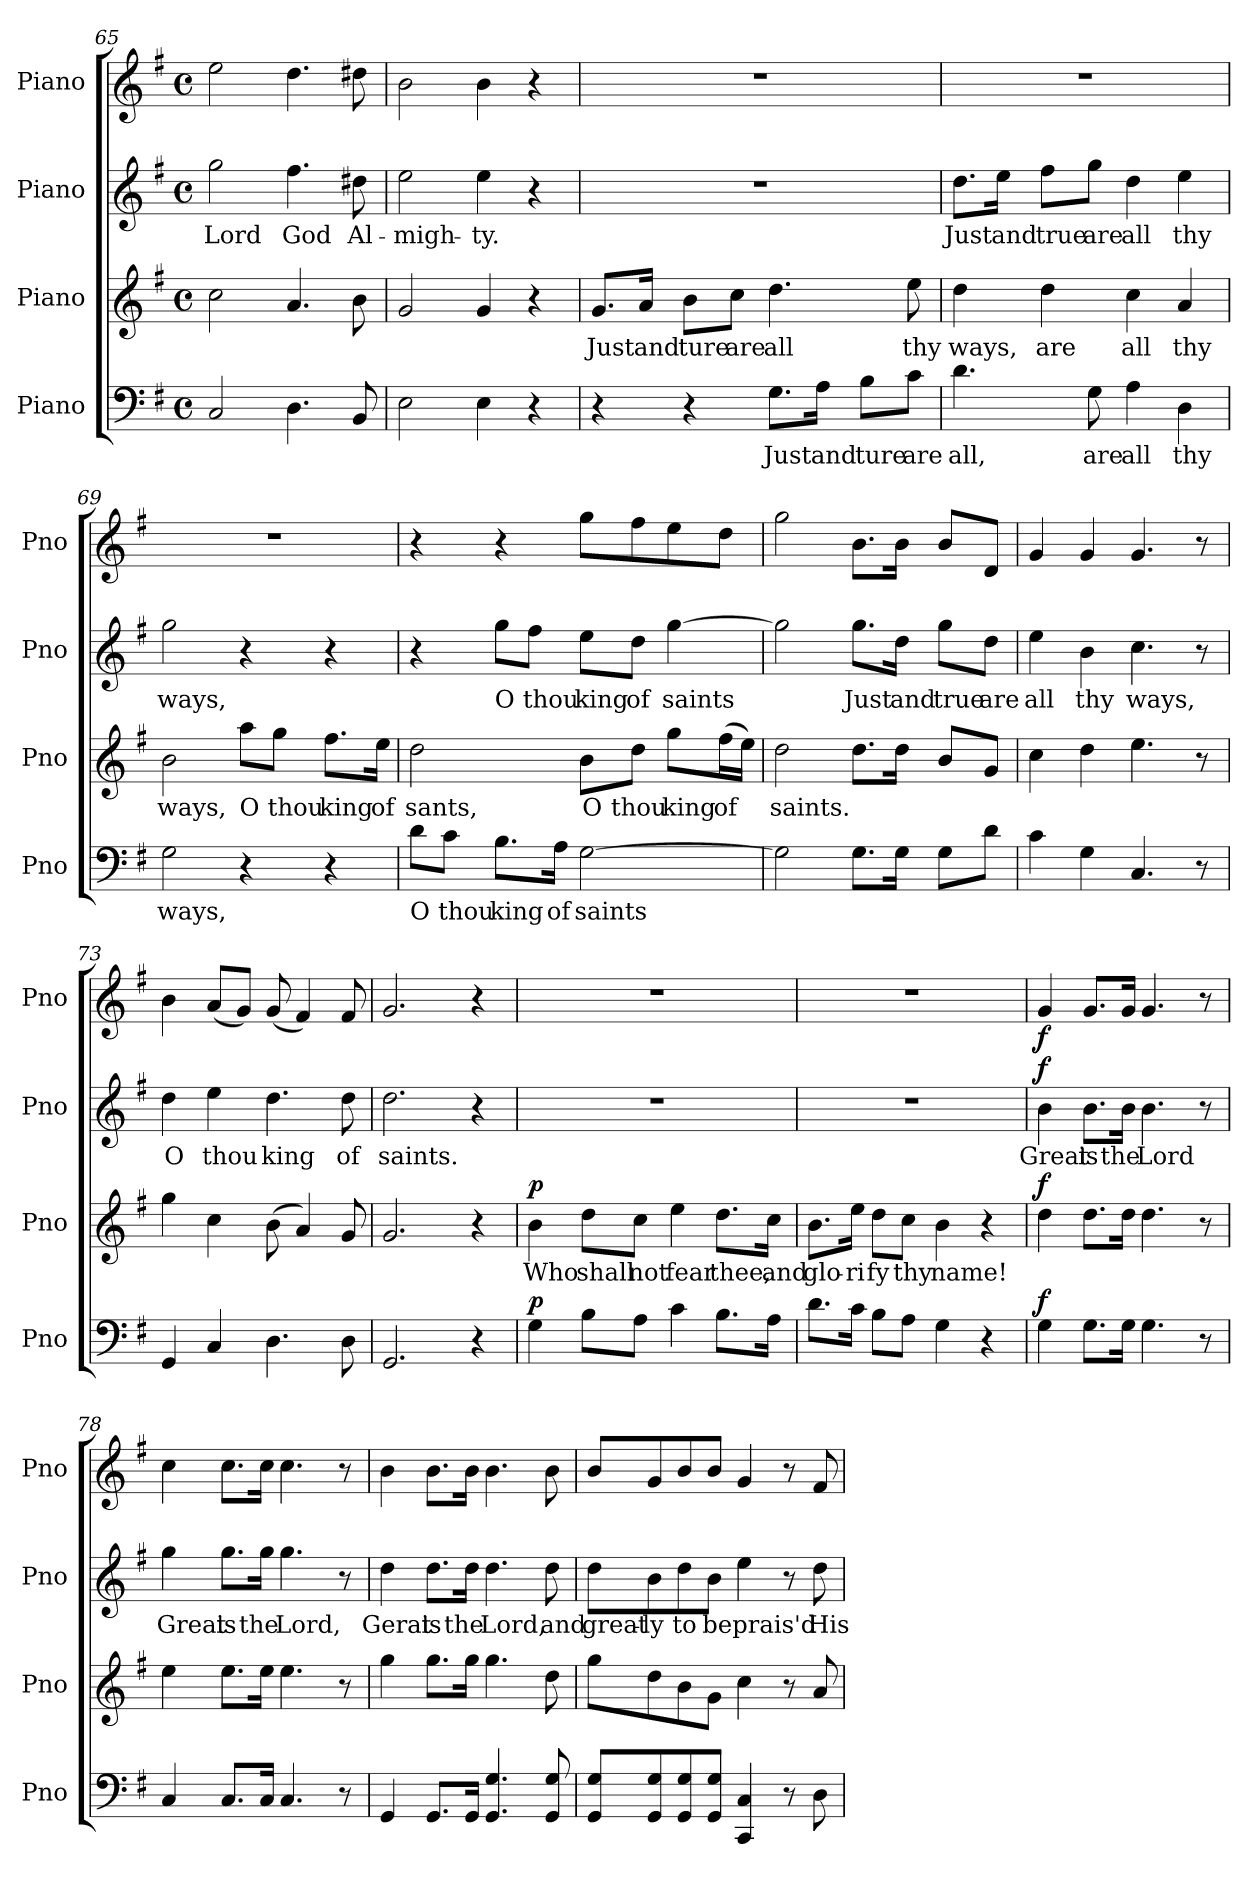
**kern	**text	**dynam	**kern	**text	**dynam	**kern	**text	**dynam	**kern	**dynam
*part4	*part4	*part4	*part3	*part3	*part3	*part2	*part2	*part2	*part1	*part1
*staff4	*staff4	*staff4	*staff3	*staff3	*staff3	*staff2	*staff2	*staff2	*staff1	*staff1
*I"Piano	*	*	*I"Piano	*	*	*I"Piano	*	*	*I"Piano	*
*I'Pno	*	*	*I'Pno	*	*	*I'Pno	*	*	*I'Pno	*
*clefF4	*	*	*clefG2	*	*	*clefG2	*	*	*clefG2	*
*k[f#]	*	*	*k[f#]	*	*	*k[f#]	*	*	*k[f#]	*
*M4/4	*	*	*M4/4	*	*	*M4/4	*	*	*M4/4	*
*met(c)	*	*	*met(c)	*	*	*met(c)	*	*	*met(c)	*
=65	=65	=65	=65	=65	=65	=65	=65	=65	=65	=65
!	!	!	!	!	!	!	!LO:LY:b	!	!	!
2C/	.	.	2cc\	.	.	2gg\	Lord	.	2ee\	.
!	!	!	!	!	!	!	!LO:LY:b	!	!	!
4.D\	.	.	4.a/	.	.	4.ff#\	God	.	4.dd\	.
!	!	!	!	!	!	!	!LO:LY:b	!	!	!
8BB/	.	.	8b\	.	.	8dd#X\	Al-	.	8dd#X\	.
=66	=66	=66	=66	=66	=66	=66	=66	=66	=66	=66
!	!	!	!	!	!	!	!LO:LY:b	!	!	!
2E\	.	.	2g/	.	.	2ee\	-migh-	.	2b\	.
!	!	!	!	!	!	!	!LO:LY:b	!	!	!
4E\	.	.	4g/	.	.	4ee\	-ty.	.	4b\	.
4r	.	.	4r	.	.	4r	.	.	4r	.
!!LO:LB:g=z
=67	=67	=67	=67	=67	=67	=67	=67	=67	=67	=67
!	!	!	!	!LO:LY:b	!	!	!	!	!	!
4r	.	.	8.g/L	Just	.	1r	.	.	1r	.
!	!	!	!	!LO:LY:b	!	!	!	!	!	!
.	.	.	16a/Jk	and	.	.	.	.	.	.
!	!	!	!	!LO:LY:b	!	!	!	!	!	!
4r	.	.	8b\L	ture	.	.	.	.	.	.
!	!	!	!	!LO:LY:b	!	!	!	!	!	!
.	.	.	8cc\J	are	.	.	.	.	.	.
!	!LO:LY:b	!	!	!LO:LY:b	!	!	!	!	!	!
8.G\L	Just	.	4.dd\	all	.	.	.	.	.	.
!	!LO:LY:b	!	!	!	!	!	!	!	!	!
16A\Jk	and	.	.	.	.	.	.	.	.	.
!	!LO:LY:b	!	!	!	!	!	!	!	!	!
8B\L	ture	.	.	.	.	.	.	.	.	.
!	!LO:LY:b	!	!	!LO:LY:b	!	!	!	!	!	!
8c\J	are	.	8ee\	thy	.	.	.	.	.	.
=68	=68	=68	=68	=68	=68	=68	=68	=68	=68	=68
!	!LO:LY:b	!	!	!LO:LY:b	!	!	!LO:LY:b	!	!	!
4.d\	all,	.	4dd\	ways,	.	8.dd\L	Just	.	1r	.
!	!	!	!	!	!	!	!LO:LY:b	!	!	!
.	.	.	.	.	.	16ee\Jk	and	.	.	.
!	!	!	!	!LO:LY:b	!	!	!LO:LY:b	!	!	!
.	.	.	4dd\	are	.	8ff#\L	true	.	.	.
!	!LO:LY:b	!	!	!	!	!	!LO:LY:b	!	!	!
8G\	are	.	.	.	.	8gg\J	are	.	.	.
!	!LO:LY:b	!	!	!LO:LY:b	!	!	!LO:LY:b	!	!	!
4A\	all	.	4cc\	all	.	4dd\	all	.	.	.
!	!LO:LY:b	!	!	!LO:LY:b	!	!	!LO:LY:b	!	!	!
4D\	thy	.	4a/	thy	.	4ee\	thy	.	.	.
=69	=69	=69	=69	=69	=69	=69	=69	=69	=69	=69
!	!LO:LY:b	!	!	!LO:LY:b	!	!	!LO:LY:b	!	!	!
2G\	ways,	.	2b\	ways,	.	2gg\	ways,	.	1r	.
!	!	!	!	!LO:LY:b	!	!	!	!	!	!
4r	.	.	8aa\L	O	.	4r	.	.	.	.
!	!	!	!	!LO:LY:b	!	!	!	!	!	!
.	.	.	8gg\J	thou	.	.	.	.	.	.
!	!	!	!	!LO:LY:b	!	!	!	!	!	!
4r	.	.	8.ff#\L	king	.	4r	.	.	.	.
!	!	!	!	!LO:LY:b	!	!	!	!	!	!
.	.	.	16ee\Jk	of	.	.	.	.	.	.
!!LO:LB:g=z
=70	=70	=70	=70	=70	=70	=70	=70	=70	=70	=70
!	!LO:LY:b	!	!	!LO:LY:b	!	!	!	!	!	!
8d\L	O	.	2dd\	sants,	.	4r	.	.	4r	.
!	!LO:LY:b	!	!	!	!	!	!	!	!	!
8c\J	thou	.	.	.	.	.	.	.	.	.
!	!LO:LY:b	!	!	!	!	!	!LO:LY:b	!	!	!
8.B\L	king	.	.	.	.	8gg\L	O	.	4r	.
!	!	!	!	!	!	!	!LO:LY:b	!	!	!
.	.	.	.	.	.	8ff#\J	thou	.	.	.
!	!LO:LY:b	!	!	!	!	!	!	!	!	!
16A\Jk	of	.	.	.	.	.	.	.	.	.
!	!LO:LY:b	!	!	!LO:LY:b	!	!	!LO:LY:b	!	!	!
[2G\	saints	.	8b\L	O	.	8ee\L	king	.	8gg\L	.
!	!	!	!	!LO:LY:b	!	!	!LO:LY:b	!	!	!
.	.	.	8dd\J	thou	.	8dd\J	of	.	8ff#\	.
!	!	!	!	!LO:LY:b	!	!	!LO:LY:b	!	!	!
.	.	.	8gg\L	king	.	[4gg\	saints	.	8ee\	.
!	!	!	!	!LO:LY:b	!	!	!	!	!	!
.	.	.	(>16ff#\L	of	.	.	.	.	8dd\J	.
.	.	.	16ee\JJ)	.	.	.	.	.	.	.
=71	=71	=71	=71	=71	=71	=71	=71	=71	=71	=71
!	!	!	!	!LO:LY:b	!	!	!	!	!	!
2G\]	.	.	2dd\	saints.	.	2gg\]	.	.	2gg\	.
!	!	!	!	!	!	!	!LO:LY:b	!	!	!
8.G\L	.	.	8.dd\L	.	.	8.gg\L	Just	.	8.b\L	.
!	!	!	!	!	!	!	!LO:LY:b	!	!	!
16G\Jk	.	.	16dd\Jk	.	.	16dd\Jk	and	.	16b\Jk	.
!	!	!	!	!	!	!	!LO:LY:b	!	!	!
8G\L	.	.	8b/L	.	.	8gg\L	true	.	8b/L	.
!	!	!	!	!	!	!	!LO:LY:b	!	!	!
8d\J	.	.	8g/J	.	.	8dd\J	are	.	8d/J	.
=72	=72	=72	=72	=72	=72	=72	=72	=72	=72	=72
!	!	!	!	!	!	!	!LO:LY:b	!	!	!
4c\	.	.	4cc\	.	.	4ee\	all	.	4g/	.
!	!	!	!	!	!	!	!LO:LY:b	!	!	!
4G\	.	.	4dd\	.	.	4b\	thy	.	4g/	.
!	!	!	!	!	!	!	!LO:LY:b	!	!	!
4.C/	.	.	4.ee\	.	.	4.cc\	ways,	.	4.g/	.
8r	.	.	8r	.	.	8r	.	.	8r	.
=73	=73	=73	=73	=73	=73	=73	=73	=73	=73	=73
!	!	!	!	!	!	!	!LO:LY:b	!	!	!
4GG/	.	.	4gg\	.	.	4dd\	O	.	4b\	.
!	!	!	!	!	!	!	!LO:LY:b	!	!	!
4C/	.	.	4cc\	.	.	4ee\	thou	.	(<8a/L	.
.	.	.	.	.	.	.	.	.	8g/J)	.
!	!	!	!	!	!	!	!LO:LY:b	!	!	!
4.D\	.	.	(>8b\	.	.	4.dd\	king	.	(<8g/	.
.	.	.	4a/)	.	.	.	.	.	4f#/)	.
!	!	!	!	!	!	!	!LO:LY:b	!	!	!
8D\	.	.	8g/	.	.	8dd\	of	.	8f#/	.
=74	=74	=74	=74	=74	=74	=74	=74	=74	=74	=74
!	!	!	!	!	!	!	!LO:LY:b	!	!	!
2.GG/	.	.	2.g/	.	.	2.dd\	saints.	.	2.g/	.
4r	.	.	4r	.	.	4r	.	.	4r	.
!!LO:LB:g=z
=75	=75	=75	=75	=75	=75	=75	=75	=75	=75	=75
!	!	!LO:DY:b	!	!LO:LY:b	!LO:DY:b	!	!	!	!	!
4G\	.	p	4b\	Who	p	1r	.	.	1r	.
!	!	!	!	!LO:LY:b	!	!	!	!	!	!
8B\L	.	.	8dd\L	shall	.	.	.	.	.	.
!	!	!	!	!LO:LY:b	!	!	!	!	!	!
8A\J	.	.	8cc\J	not	.	.	.	.	.	.
!	!	!	!	!LO:LY:b	!	!	!	!	!	!
4c\	.	.	4ee\	fear	.	.	.	.	.	.
!	!	!	!	!LO:LY:b	!	!	!	!	!	!
8.B\L	.	.	8.dd\L	thee,	.	.	.	.	.	.
!	!	!	!	!LO:LY:b	!	!	!	!	!	!
16A\Jk	.	.	16cc\Jk	and	.	.	.	.	.	.
=76	=76	=76	=76	=76	=76	=76	=76	=76	=76	=76
!	!	!	!	!LO:LY:b	!	!	!	!	!	!
8.d\L	.	.	8.b\L	glo-	.	1r	.	.	1r	.
!	!	!	!	!LO:LY:b	!	!	!	!	!	!
16c\Jk	.	.	16ee\Jk	-ri	.	.	.	.	.	.
!	!	!	!	!LO:LY:b	!	!	!	!	!	!
8B\L	.	.	8dd\L	fy	.	.	.	.	.	.
!	!	!	!	!LO:LY:b	!	!	!	!	!	!
8A\J	.	.	8cc\J	thy	.	.	.	.	.	.
!	!	!	!	!LO:LY:b	!	!	!	!	!	!
4G\	.	.	4b\	name!	.	.	.	.	.	.
4r	.	.	4r	.	.	.	.	.	.	.
=77	=77	=77	=77	=77	=77	=77	=77	=77	=77	=77
!	!	!LO:DY:b	!	!	!LO:DY:b	!	!LO:LY:b	!LO:DY:b	!	!LO:DY:b
4G\	.	f	4dd\	.	f	4b\	Great	f	4g/	f
!	!	!	!	!	!	!	!LO:LY:b	!	!	!
8.G\L	.	.	8.dd\L	.	.	8.b\L	is	.	8.g/L	.
!	!	!	!	!	!	!	!LO:LY:b	!	!	!
16G\Jk	.	.	16dd\Jk	.	.	16b\Jk	the	.	16g/Jk	.
!	!	!	!	!	!	!	!LO:LY:b	!	!	!
4.G\	.	.	4.dd\	.	.	4.b\	Lord	.	4.g/	.
8r	.	.	8r	.	.	8r	.	.	8r	.
=78	=78	=78	=78	=78	=78	=78	=78	=78	=78	=78
!	!	!	!	!	!	!	!LO:LY:b	!	!	!
4C/	.	.	4ee\	.	.	4gg\	Great	.	4cc\	.
!	!	!	!	!	!	!	!LO:LY:b	!	!	!
8.C/L	.	.	8.ee\L	.	.	8.gg\L	is	.	8.cc\L	.
!	!	!	!	!	!	!	!LO:LY:b	!	!	!
16C/Jk	.	.	16ee\Jk	.	.	16gg\Jk	the	.	16cc\Jk	.
!	!	!	!	!	!	!	!LO:LY:b	!	!	!
4.C/	.	.	4.ee\	.	.	4.gg\	Lord,	.	4.cc\	.
8r	.	.	8r	.	.	8r	.	.	8r	.
!!LO:LB:g=z
=79	=79	=79	=79	=79	=79	=79	=79	=79	=79	=79
!	!	!	!	!	!	!	!LO:LY:b	!	!	!
4GG/	.	.	4gg\	.	.	4dd\	Gerat	.	4b\	.
!	!	!	!	!	!	!	!LO:LY:b	!	!	!
8.GG/L	.	.	8.gg\L	.	.	8.dd\L	is	.	8.b\L	.
!	!	!	!	!	!	!	!LO:LY:b	!	!	!
16GG/Jk	.	.	16gg\Jk	.	.	16dd\Jk	the	.	16b\Jk	.
!	!	!	!	!	!	!	!LO:LY:b	!	!	!
4.GG/ 4.G/	.	.	4.gg\	.	.	4.dd\	Lord,	.	4.b\	.
!	!	!	!	!	!	!	!LO:LY:b	!	!	!
8GG/ 8G/	.	.	8dd\	.	.	8dd\	and	.	8b\	.
=80	=80	=80	=80	=80	=80	=80	=80	=80	=80	=80
!	!	!	!	!	!	!	!LO:LY:b	!	!	!
8GG/ 8G/L	.	.	8gg\L	.	.	8dd\L	great-	.	8b/L	.
!	!	!	!	!	!	!	!LO:LY:b	!	!	!
8GG/ 8G/	.	.	8dd\	.	.	8b\	-ly	.	8g/	.
!	!	!	!	!	!	!	!LO:LY:b	!	!	!
8GG/ 8G/	.	.	8b\	.	.	8dd\	to	.	8b/	.
!	!	!	!	!	!	!	!LO:LY:b	!	!	!
8GG/ 8G/J	.	.	8g\J	.	.	8b\J	be	.	8b/J	.
!	!	!	!	!	!	!	!LO:LY:b	!	!	!
4CC/ 4C/	.	.	4cc\	.	.	4ee\	prais'd	.	4g/	.
8r	.	.	8r	.	.	8r	.	.	8r	.
!	!	!	!	!	!	!	!LO:LY:b	!	!	!
8D\	.	.	8a/	.	.	8dd\	His	.	8f#/	.
=	=	=	=	=	=	=	=	=	=	=
*-	*-	*-	*-	*-	*-	*-	*-	*-	*-	*-
